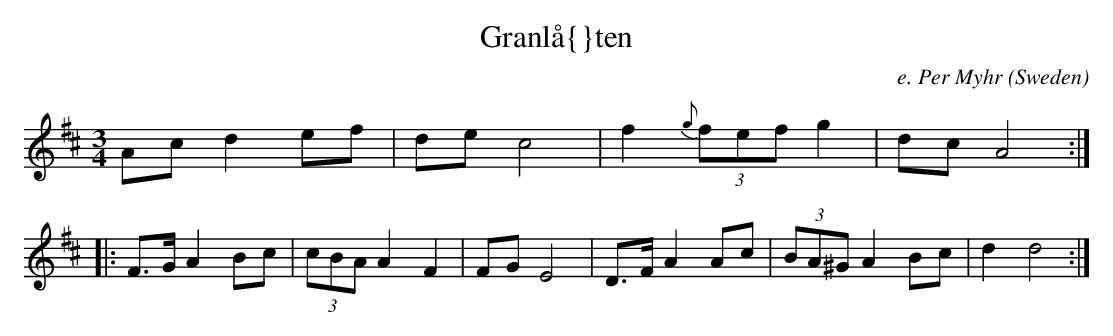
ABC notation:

X:1
T:Granl\aa{}ten
C:e. Per Myhr
O:Sweden
M:3/4
K:D
Ac d2 ef |de c4| f2 (3{g}fef g2| dc A4 :|
|:F>G A2 Bc| (3cBA A2 F2 | FG E4| \
D>F A2 Ac| (3BA^G A2 Bc| d2 d4:|
